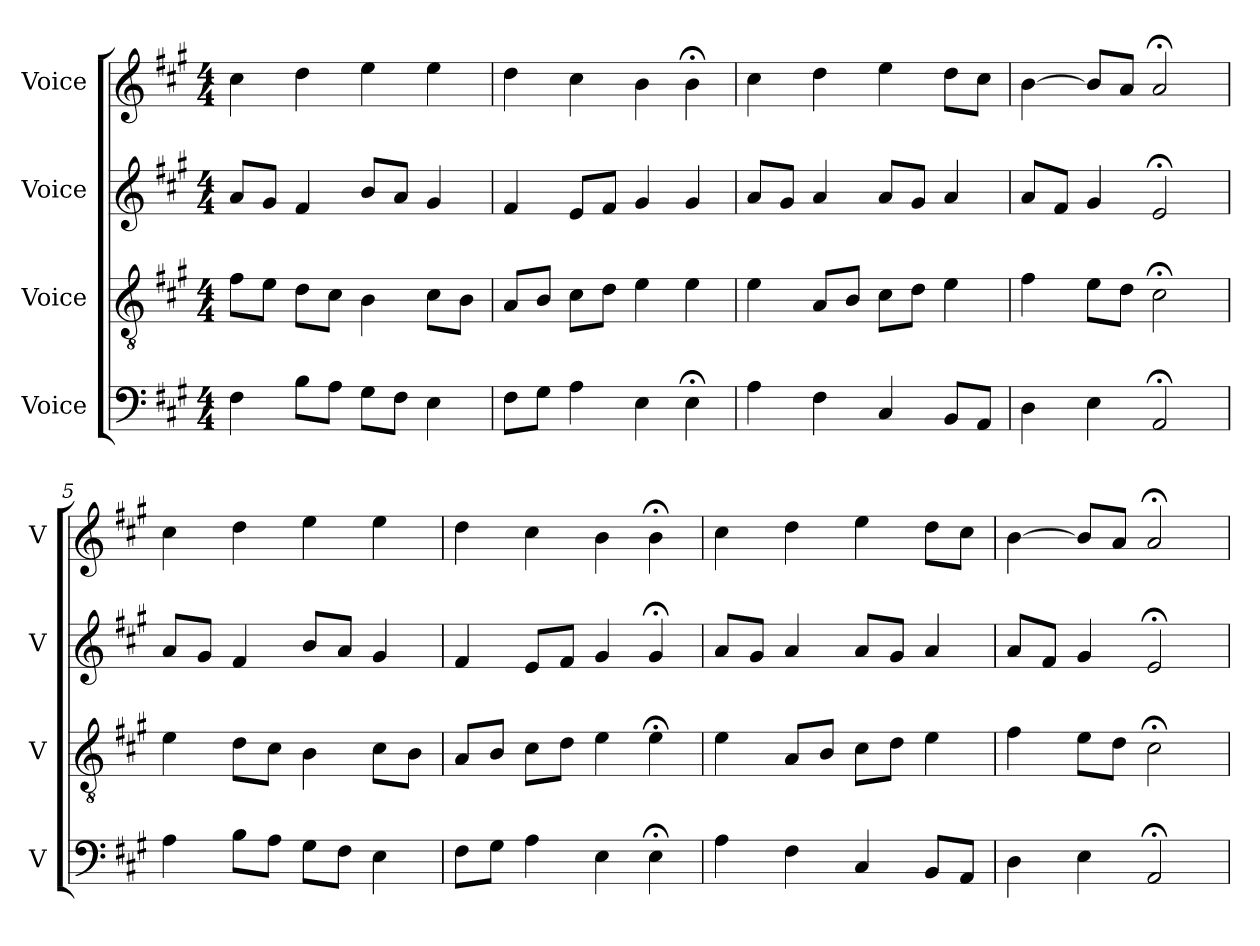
**kern	**kern	**kern	**kern
*part4	*part3	*part2	*part1
*staff4	*staff3	*staff2	*staff1
*I"Voice	*I"Voice	*I"Voice	*I"Voice
*I'V	*I'V	*I'V	*I'V
*clefF4	*clefGv2	*clefG2	*clefG2
*k[f#c#g#]	*k[f#c#g#]	*k[f#c#g#]	*k[f#c#g#]
*M4/4	*M4/4	*M4/4	*M4/4
=1	=1	=1	=1
4F#\	8f#\L	8a/L	4cc#\
.	8e\J	8g#/J	.
8B\L	8d\L	4f#/	4dd\
8A\J	8c#\J	.	.
8G#\L	4B\	8b/L	4ee\
8F#\J	.	8a/J	.
4E\	8c#\L	4g#/	4ee\
.	8B\J	.	.
=2	=2	=2	=2
8F#\L	8A/L	4f#/	4dd\
8G#\J	8B/J	.	.
4A\	8c#\L	8e/L	4cc#\
.	8d\J	8f#/J	.
4E\	4e\	4g#/	4b\
4E;<\	4e\	4g#/	4b;<\
=3	=3	=3	=3
4A\	4e\	8a/L	4cc#\
.	.	8g#/J	.
4F#\	8A/L	4a/	4dd\
.	8B/J	.	.
4C#/	8c#\L	8a/L	4ee\
.	8d\J	8g#/J	.
8BB/L	4e\	4a/	8dd\L
8AA/J	.	.	8cc#\J
=4	=4	=4	=4
4D\	4f#\	8a/L	[4b\
.	.	8f#/J	.
4E\	8e\L	4g#/	8b/L]
.	8d\J	.	8a/J
2AA;</	2c#;<\	2e;</	2a;</
=5	=5	=5	=5
4A\	4e\	8a/L	4cc#\
.	.	8g#/J	.
8B\L	8d\L	4f#/	4dd\
8A\J	8c#\J	.	.
8G#\L	4B\	8b/L	4ee\
8F#\J	.	8a/J	.
4E\	8c#\L	4g#/	4ee\
.	8B\J	.	.
=6	=6	=6	=6
8F#\L	8A/L	4f#/	4dd\
8G#\J	8B/J	.	.
4A\	8c#\L	8e/L	4cc#\
.	8d\J	8f#/J	.
4E\	4e\	4g#/	4b\
4E;<\	4e;<\	4g#;</	4b;<\
!!LO:LB:g=z
=7	=7	=7	=7
4A\	4e\	8a/L	4cc#\
.	.	8g#/J	.
4F#\	8A/L	4a/	4dd\
.	8B/J	.	.
4C#/	8c#\L	8a/L	4ee\
.	8d\J	8g#/J	.
8BB/L	4e\	4a/	8dd\L
8AA/J	.	.	8cc#\J
=8	=8	=8	=8
4D\	4f#\	8a/L	[4b\
.	.	8f#/J	.
4E\	8e\L	4g#/	8b/L]
.	8d\J	.	8a/J
2AA;</	2c#;<\	2e;</	2a;</
=	=	=	=
*-	*-	*-	*-
